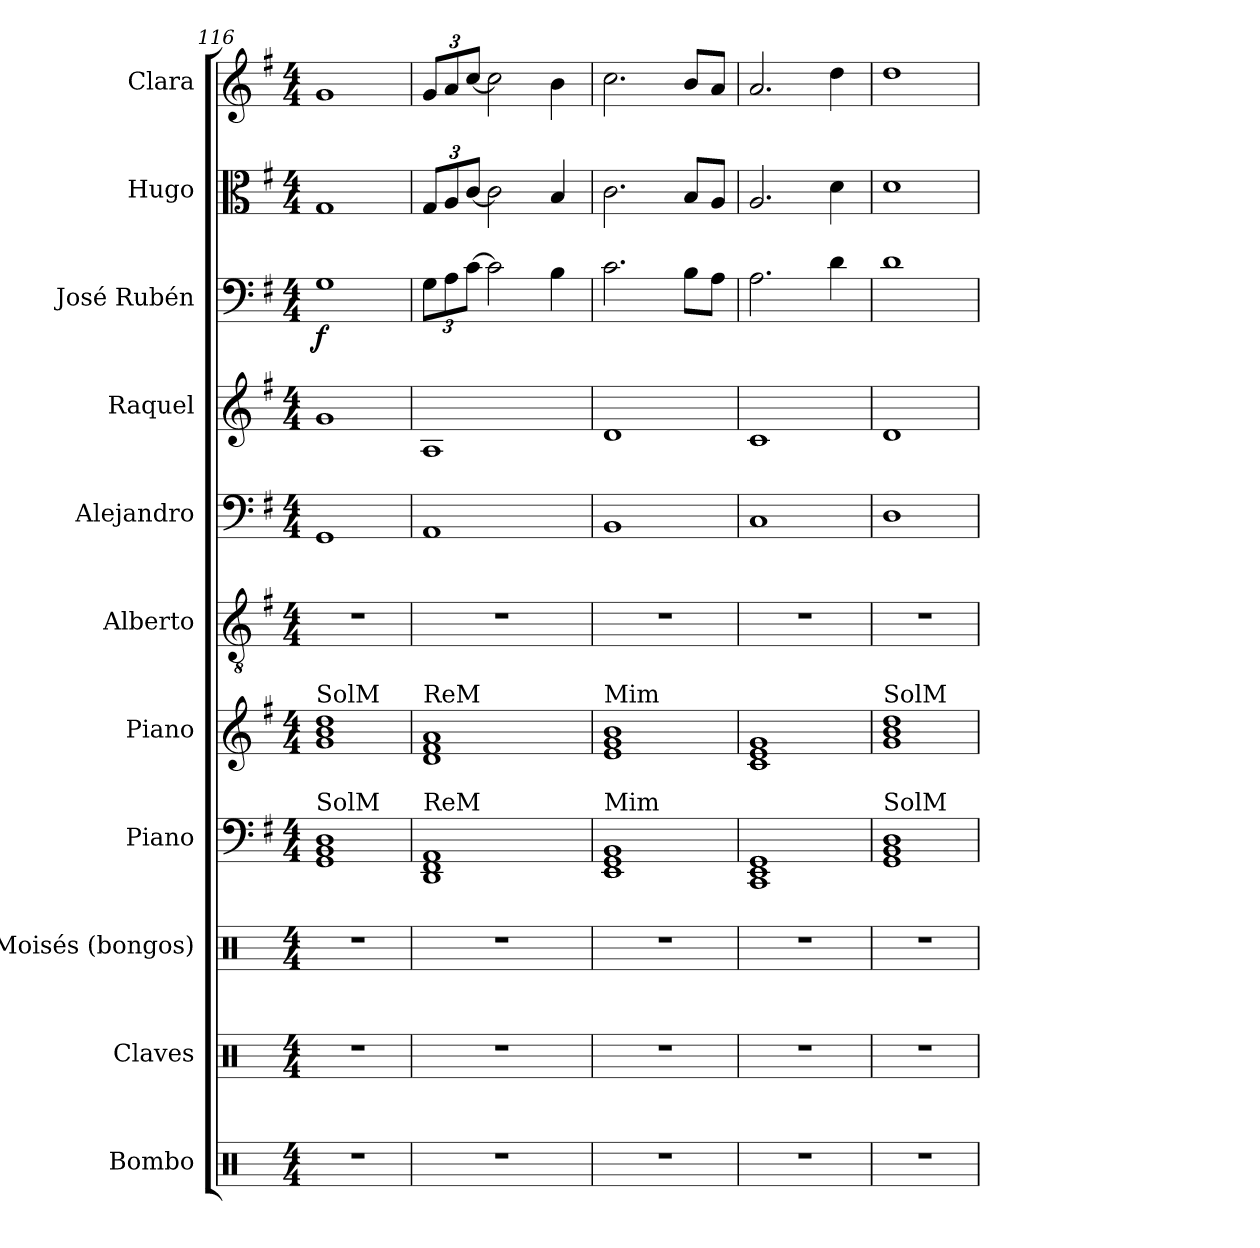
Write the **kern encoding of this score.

**kern	**kern	**kern	**kern	**kern	**kern	**kern	**kern	**kern	**dynam	**kern	**kern
*part11	*part10	*part9	*part8	*part7	*part6	*part5	*part4	*part3	*part3	*part2	*part1
*staff11	*staff10	*staff9	*staff8	*staff7	*staff6	*staff5	*staff4	*staff3	*staff3	*staff2	*staff1
*I"Bombo	*I"Claves	*I"Moisés (bongos)	*I"Piano	*I"Piano	*I"Alberto	*I"Alejandro	*I"Raquel	*I"José Rubén	*	*I"Hugo	*I"Clara
*I'Bmb.	*I'Clv.	*I'Bo.	*I'Pno.	*I'Pno.	*	*	*	*	*	*	*
*clefX	*clefX	*clefX	*clefF4	*clefG2	*clefGv2	*clefF4	*clefG2	*clefF4	*	*clefC3	*clefG2
*k[]	*k[]	*k[]	*k[f#]	*k[f#]	*k[f#]	*k[f#]	*k[f#]	*k[f#]	*	*k[f#]	*k[f#]
*M4/4	*M4/4	*M4/4	*M4/4	*M4/4	*M4/4	*M4/4	*M4/4	*M4/4	*	*M4/4	*M4/4
=116	=116	=116	=116	=116	=116	=116	=116	=116	=116	=116	=116
!	!	!	!	!LO:TX:a:t=SolM	!	!	!	!	!	!	!
!	!	!	!LO:TX:a:t=SolM	!	!	!	!	!	!	!	!
!	!	!	!	!	!	!	!	!	!LO:DY:b	!	!
1r	1r	1r	1GG 1BB 1D	1g 1b 1dd	1r	1GG	1g	1G	f	1G	1g
!!LO:PB:g=z
=117	=117	=117	=117	=117	=117	=117	=117	=117	=117	=117	=117
*	*	*	*	*	*	*	*	*Xbrackettup	*	*Xbrackettup	*Xbrackettup
!	!	!	!	!LO:TX:a:t=ReM	!	!	!	!	!	!	!
!	!	!	!LO:TX:a:t=ReM	!	!	!	!	!	!	!	!
1r	1r	1r	1DD 1FF# 1AA	1d 1f# 1a	1r	1AA	1A	12G\L	.	12G/L	12g/L
.	.	.	.	.	.	.	.	12A\	.	12A/	12a/
.	.	.	.	.	.	.	.	[12c\J	.	[12c/J	[12cc/J
.	.	.	.	.	.	.	.	2c\]	.	2c\]	2cc\]
.	.	.	.	.	.	.	.	4B\	.	4B/	4b\
=118	=118	=118	=118	=118	=118	=118	=118	=118	=118	=118	=118
!	!	!	!	!LO:TX:a:t=Mim	!	!	!	!	!	!	!
!	!	!	!LO:TX:a:t=Mim	!	!	!	!	!	!	!	!
1r	1r	1r	1EE 1GG 1BB	1e 1g 1b	1r	1BB	1d	2.c\	.	2.c\	2.cc\
.	.	.	.	.	.	.	.	8B\L	.	8B/L	8b/L
.	.	.	.	.	.	.	.	8A\J	.	8A/J	8a/J
=119	=119	=119	=119	=119	=119	=119	=119	=119	=119	=119	=119
1r	1r	1r	1CC 1EE 1GG	1c 1e 1g	1r	1C	1c	2.A\	.	2.A/	2.a/
.	.	.	.	.	.	.	.	4d\	.	4d\	4dd\
=120	=120	=120	=120	=120	=120	=120	=120	=120	=120	=120	=120
!	!	!	!	!LO:TX:a:t=SolM	!	!	!	!	!	!	!
!	!	!	!LO:TX:a:t=SolM	!	!	!	!	!	!	!	!
1r	1r	1r	1GG 1BB 1D	1g 1b 1dd	1r	1D	1d	1d	.	1d	1dd
=	=	=	=	=	=	=	=	=	=	=	=
*-	*-	*-	*-	*-	*-	*-	*-	*-	*-	*-	*-
